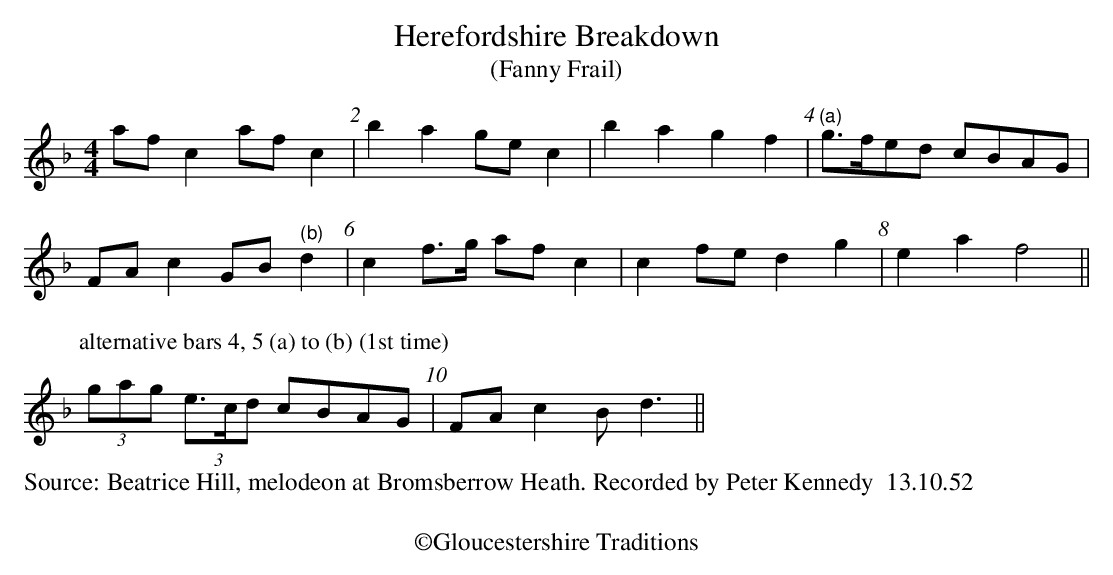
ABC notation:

X:1
T:Herefordshire Breakdown
T:(Fanny Frail)
M:4/4
L:1/8
K:F
afc2afc2|b2a2gec2|b2a2g2f2|"^(a)"g>fed cBAG|
FAc2GB"^ (b)"d2|c2f>g afc2|c2fed2g2|e2a2f4||
P:alternative bars 4, 5 (a) to (b) (1st time)
(3gag (3e>cd cBAG|FAc2Bd3||
